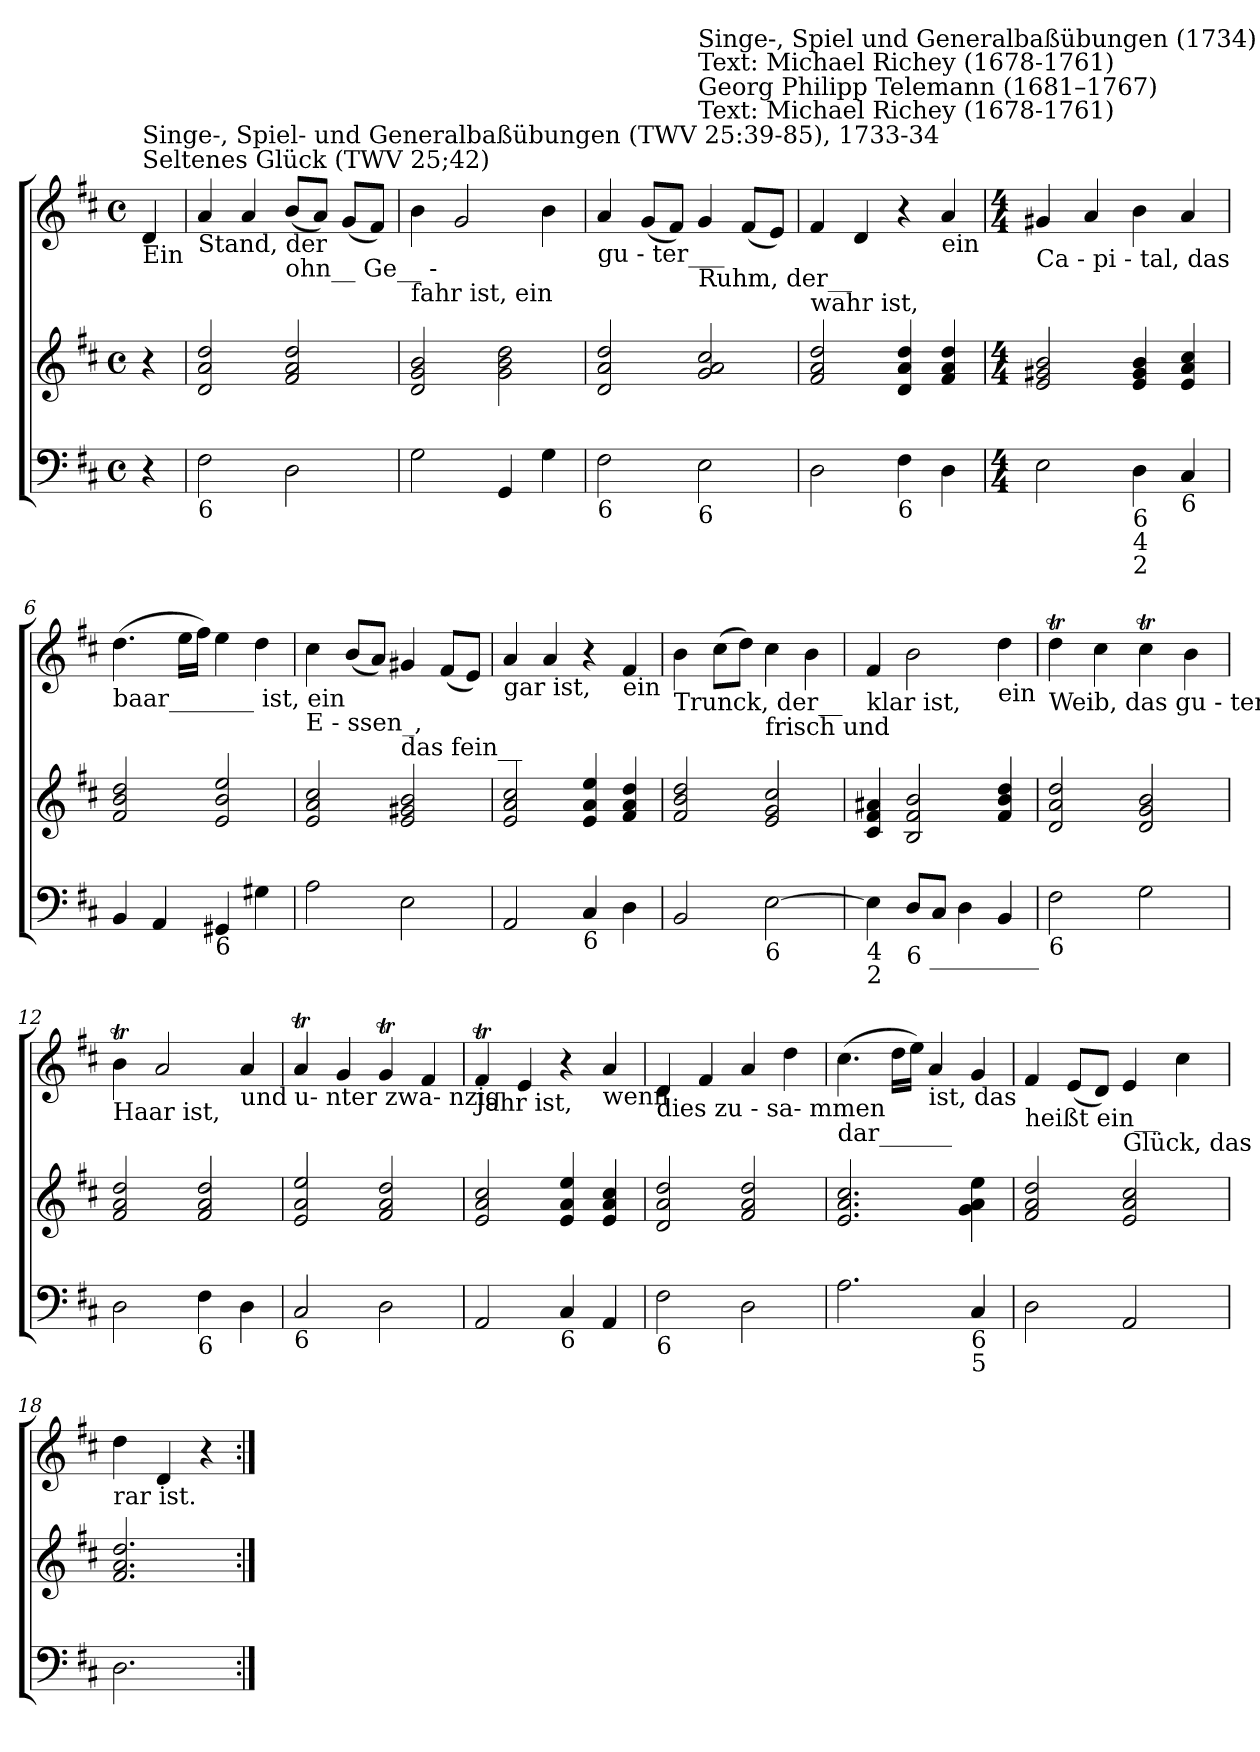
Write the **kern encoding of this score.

**kern	**kern	**kern
*part2	*part2	*part1
*staff3	*staff2	*staff1
*clefF4	*clefG2	*clefG2
*k[f#c#]	*k[f#c#]	*k[f#c#]
*D:	*D:	*D:
*M4/4	*M4/4	*M4/4
*met(c)	*met(c)	*met(c)
=	=	=
!	!	!LO:TX:a:t=Seltenes Glück (TWV 25;42)
!	!	!LO:TX:b:t=Ein
!	!	!LO:TX:a:t=Singe-, Spiel- und Generalbaßübungen (TWV 25&colon;39-85), 1733-34
4r	4r	4d/
=1	=1	=1
!	!	!LO:TX:b:t=Stand, der
!LO:TX:b:t=6	!	!
2F#\	2d/ 2a/ 2dd/	4a/
.	.	4a/
!	!	!LO:TX:b:t=ohn__   Ge__ -
2D\	2f#/ 2a/ 2dd/	(<8b/L
.	.	8a/J)
.	.	(<8g/L
.	.	8f#/J)
=2	=2	=2
!	!	!LO:TX:b:t=fahr   ist,     ein
2G\	2d/ 2g/ 2b/	4b\
.	.	2g/
4GG/	2g\ 2b\ 2dd\	.
4G\	.	4b\
=3	=3	=3
!	!	!LO:TX:b:t=gu - ter___
!LO:TX:b:t=6	!	!
2F#\	2d/ 2a/ 2dd/	4a/
.	.	(<8g/L
.	.	8f#/J)
!	!	!LO:TX:a:t=Georg Philipp Telemann (1681–1767)\nText&colon; Michael Richey (1678-1761)
!	!	!LO:TX:a:t=Singe-, Spiel und Generalbaßübungen (1734)\nText&colon; Michael Richey (1678-1761)
!	!	!LO:TX:b:t=Ruhm, der__
!LO:TX:b:t=6	!	!
2E\	2g/ 2a/ 2cc#/	4g/
.	.	(<8f#/L
.	.	8e/J)
=4	=4	=4
!	!	!LO:TX:b:t=wahr  ist,
2D\	2f#/ 2a/ 2dd/	4f#/
.	.	4d/
!LO:TX:b:t=6	!	!
4F#\	4d/ 4a/ 4dd/	4r
!	!	!LO:TX:b:t=ein
4D\	4f#/ 4a/ 4dd/	4a/
!!LO:LB:g=z
=5	=5	=5
*M4/4	*M4/4	*M4/4
!	!	!LO:TX:b:t=Ca  -  pi -  tal,  das
2E\	2e/ 2g#X/ 2b/	4g#X/
.	.	4a/
!LO:TX:b:t=6\n4\n2	!	!
4D\	4e/ 4g#/ 4b/	4b\
!LO:TX:b:t=6	!	!
4C#/	4e/ 4a/ 4cc#/	4a/
=6	=6	=6
!	!	!LO:TX:b:t=baar_______   ist,   ein
4BB/	2f#/ 2b/ 2dd/	(>4.dd\
4AA/	.	.
.	.	16ee\LL
.	.	16ff#\JJ)
!LO:TX:b:t=6	!	!
4GG#X/	2e/ 2b/ 2ee/	4ee\
4G#X\	.	4dd\
=7	=7	=7
!	!	!LO:TX:b:t=E  -   ssen_,
2A\	2e/ 2a/ 2cc#/	4cc#\
.	.	(<8b/L
.	.	8a/J)
!	!	!LO:TX:b:t=das   fein__
2E\	2e/ 2g#X/ 2b/	4g#X/
.	.	(<8f#/L
.	.	8e/J)
=8	=8	=8
!	!	!LO:TX:b:t=gar   ist,
2AA/	2e/ 2a/ 2cc#/	4a/
.	.	4a/
!LO:TX:b:t=6	!	!
4C#/	4e/ 4a/ 4ee/	4r
!	!	!LO:TX:b:t=ein
4D\	4f#/ 4a/ 4dd/	4f#/
!!LO:LB:g=z
=9	=9	=9
!	!	!LO:TX:b:t=Trunck, der__
2BB/	2f#/ 2b/ 2dd/	4b\
.	.	(>8cc#\L
.	.	8dd\J)
!	!	!LO:TX:b:t=frisch und
!LO:TX:b:t=6	!	!
[2E\	2e/ 2g/ 2cc#/	4cc#\
.	.	4b\
=10	=10	=10
!	!	!LO:TX:b:t=klar   ist,
!LO:TX:b:t=4\n2	!	!
4E\]	4c#/ 4f#/ 4a#X/	4f#/
!LO:TX:b:t=6 _________	!	!
8D/L	2B/ 2f#/ 2b/	2b\
8C#/J	.	.
4D\	.	.
!	!	!LO:TX:b:t=ein
4BB/	4f#/ 4b/ 4dd/	4dd\
=11	=11	=11
!	!	!LO:TX:b:t=Weib, das  gu - ter
!LO:TX:b:t=6	!	!
2F#\	2d/ 2a/ 2dd/	4ddT\
.	.	4cc#\
2G\	2d/ 2g/ 2b/	4cc#t\
.	.	4b\
=12	=12	=12
!	!	!LO:TX:b:t=Haar  ist,
2D\	2f#/ 2a/ 2dd/	4bT\
.	.	2a/
!LO:TX:b:t=6	!	!
4F#\	2f#/ 2a/ 2dd/	.
!	!	!LO:TX:b:t=und
4D\	.	4a/
=13	=13	=13
!	!	!LO:TX:b:t=u- nter  zwa- nzig
!LO:TX:b:t=6	!	!
2C#/	2e/ 2a/ 2ee/	4aT/
.	.	4g/
2D\	2f#/ 2a/ 2dd/	4gT/
.	.	4f#/
!!LO:LB:g=z
=14	=14	=14
!	!	!LO:TX:b:t=Jahr   ist,
2AA/	2e/ 2a/ 2cc#/	4f#t/
.	.	4e/
!LO:TX:b:t=6	!	!
4C#/	4e/ 4a/ 4ee/	4r
!	!	!LO:TX:b:t=wenn
4AA/	4e/ 4a/ 4cc#/	4a/
=15	=15	=15
!	!	!LO:TX:b:t=dies   zu - sa- mmen
!LO:TX:b:t=6	!	!
2F#\	2d/ 2a/ 2dd/	4d/
.	.	4f#/
2D\	2f#/ 2a/ 2dd/	4a/
.	.	4dd\
=16	=16	=16
!	!	!LO:TX:b:t=dar______
2.A\	2.e/ 2.a/ 2.cc#/	(>4.cc#\
.	.	16dd\LL
.	.	16ee\JJ)
!	!	!LO:TX:b:t=ist,  das
.	.	4a/
!LO:TX:b:t=6\n5	!	!
4C#/	4g\ 4a\ 4ee\	4g/
=17	=17	=17
!	!	!LO:TX:b:t=heißt  ein__
2D\	2f#/ 2a/ 2dd/	4f#/
.	.	(<8e/L
.	.	8d/J)
!	!	!LO:TX:b:t=Glück, das
2AA/	2e/ 2a/ 2cc#/	4e/
.	.	4cc#\
=18	=18	=18
!	!	!LO:TX:b:t=rar    ist.
2.D\	2.f#/ 2.a/ 2.dd/	4dd\
.	.	4d/
.	.	4r
=:|!	=:|!	=:|!
*-	*-	*-
